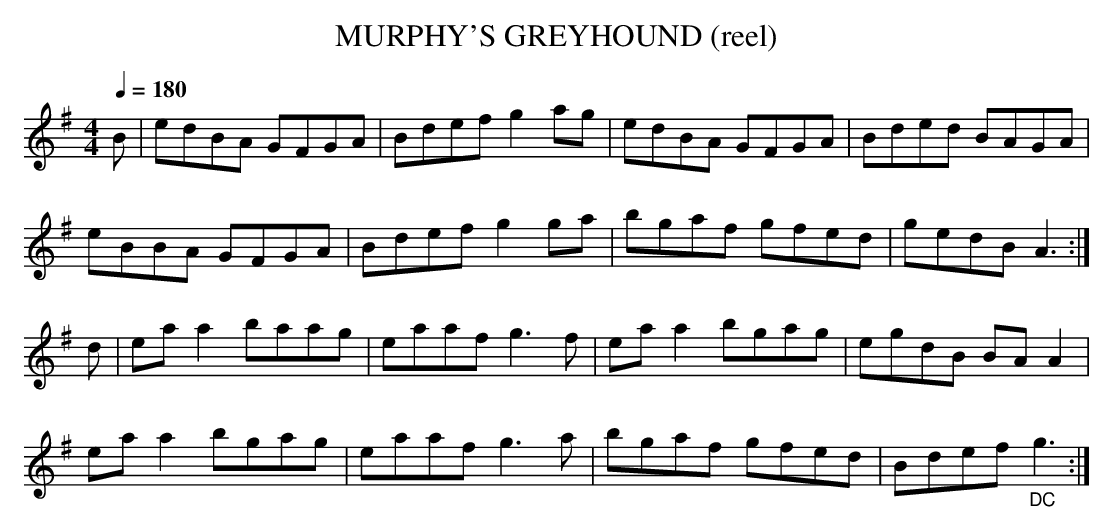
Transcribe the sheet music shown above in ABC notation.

X:1
T:MURPHY'S GREYHOUND (reel)
Q:1/4=180
L:1/8
M:4/4
K:G
B|edBA GFGA|Bdef g2 ag|edBA GFGA|Bded BAGA|
eBBA GFGA|Bdef g2 ga|bgaf gfed|gedB A3 :|
d|ea a2 baag|eaaf g3f|ea a2 bgag|egdB BA A2|
ea a2 bgag|eaaf g3a|bgaf gfed|Bdef "_DC"g3 :|
